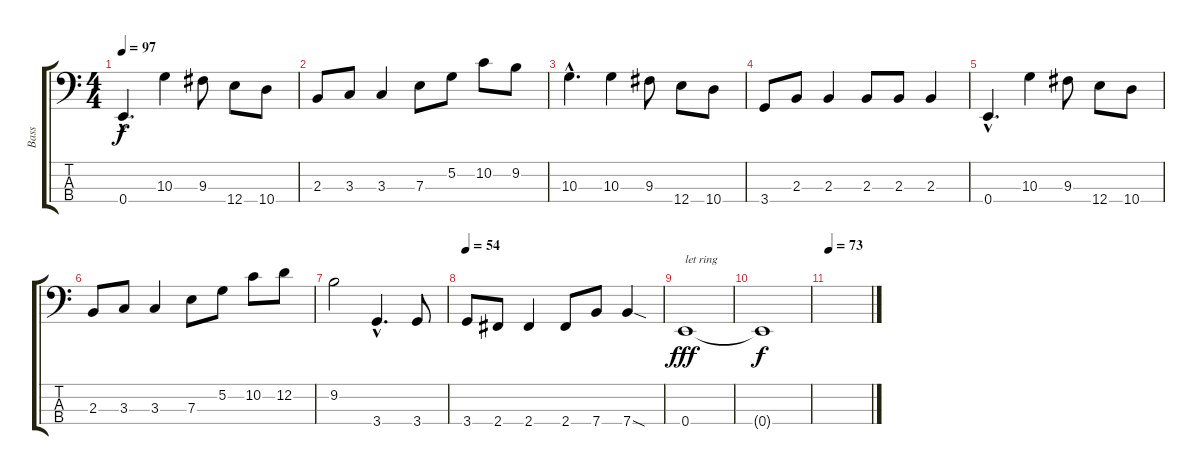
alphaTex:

\track ("Bass" "Bass") {instrument electricbassfinger}
\staff {score tabs}
\tuning (G2 D2 A1 E1) {hide}
\ts (4 4)
\tempo 97
\clef f4
\ks c
0.4{hac}.4{d dy f} 10.3.4 9.3.8 12.4.8 10.4.8 |
2.3.8 3.3.8 3.3.4 7.3.8 5.2.8 10.2.8 9.2.8 |
10.3{hac}.4{d} 10.3.4 9.3.8 12.4.8 10.4.8 |
3.4.8 2.3.8 2.3.4 2.3.8 2.3.8 2.3.4 |
0.4{hac}.4{d} 10.3.4 9.3.8 12.4.8 10.4.8 |
2.3.8 3.3.8 3.3.4 7.3.8 5.2.8 10.2.8 12.2.8 |
9.2.2 3.4{hac}.4{d} 3.4.8 |
\tempo 54
3.4.8 2.4.8 2.4.4 2.4.8 7.4.8 7.4{sod}.4 |
0.4.1{txt "let ring" dy fff} |
0.4{t}.1{dy f} |
\tempo 73
